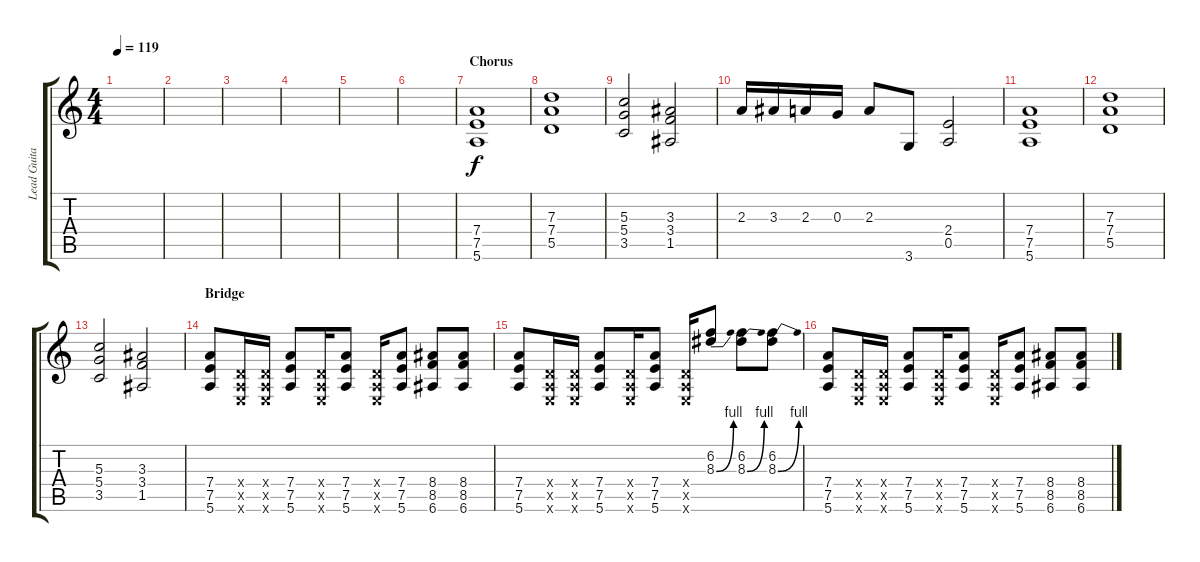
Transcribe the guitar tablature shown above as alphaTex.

\track ("Lead Guitar" "Lead Guita") {instrument overdrivenguitar}
\staff {score tabs}
\tuning (E4 B3 G3 D3 A2 E2) {hide}
\ts (4 4)
\tempo 119
\clef g2
\ks c
|
|
|
|
|
|
\section ("" "Chorus")
(7.4 7.5 5.6).1 |
(7.3 7.4 5.5).1 |
(5.3 5.4 3.5).2 (3.3 3.4 1.5).2 |
2.3.16 3.3.16 2.3.16 0.3.16 2.3.8 3.6.8 (2.4 0.5).2 |
(7.4 7.5 5.6).1 |
(7.3 7.4 5.5).1 |
(5.3 5.4 3.5).2 (3.3 3.4 1.5).2 |
\section ("" "Bridge")
(7.4 7.5 5.6).8 (0.4{x} 0.5{x} 0.6{x}).16 (0.4{x} 0.5{x} 0.6{x}).16 (7.4 7.5 5.6).8 (0.4{x} 0.5{x} 0.6{x}).16 (7.4 7.5 5.6).8 (0.4{x} 0.5{x} 0.6{x}).16 (7.4 7.5 5.6).8 (8.4 8.5 6.6).8 (8.4 8.5 6.6).8 |
(7.4 7.5 5.6).8 (0.4{x} 0.5{x} 0.6{x}).16 (0.4{x} 0.5{x} 0.6{x}).16 (7.4 7.5 5.6).8 (0.4{x} 0.5{x} 0.6{x}).16 (7.4 7.5 5.6).8 (0.4{x} 0.5{x} 0.6{x}).16 (6.2 8.3{be (bend 0 0 60 4)}).8 (6.2 8.3{be (bend 0 0 60 4)}).8 (6.2 8.3{be (bend 0 0 60 4)}).8 |
(7.4 7.5 5.6).8 (0.4{x} 0.5{x} 0.6{x}).16 (0.4{x} 0.5{x} 0.6{x}).16 (7.4 7.5 5.6).8 (0.4{x} 0.5{x} 0.6{x}).16 (7.4 7.5 5.6).8 (0.4{x} 0.5{x} 0.6{x}).16 (7.4 7.5 5.6).8 (8.4 8.5 6.6).8 (8.4 8.5 6.6).8
